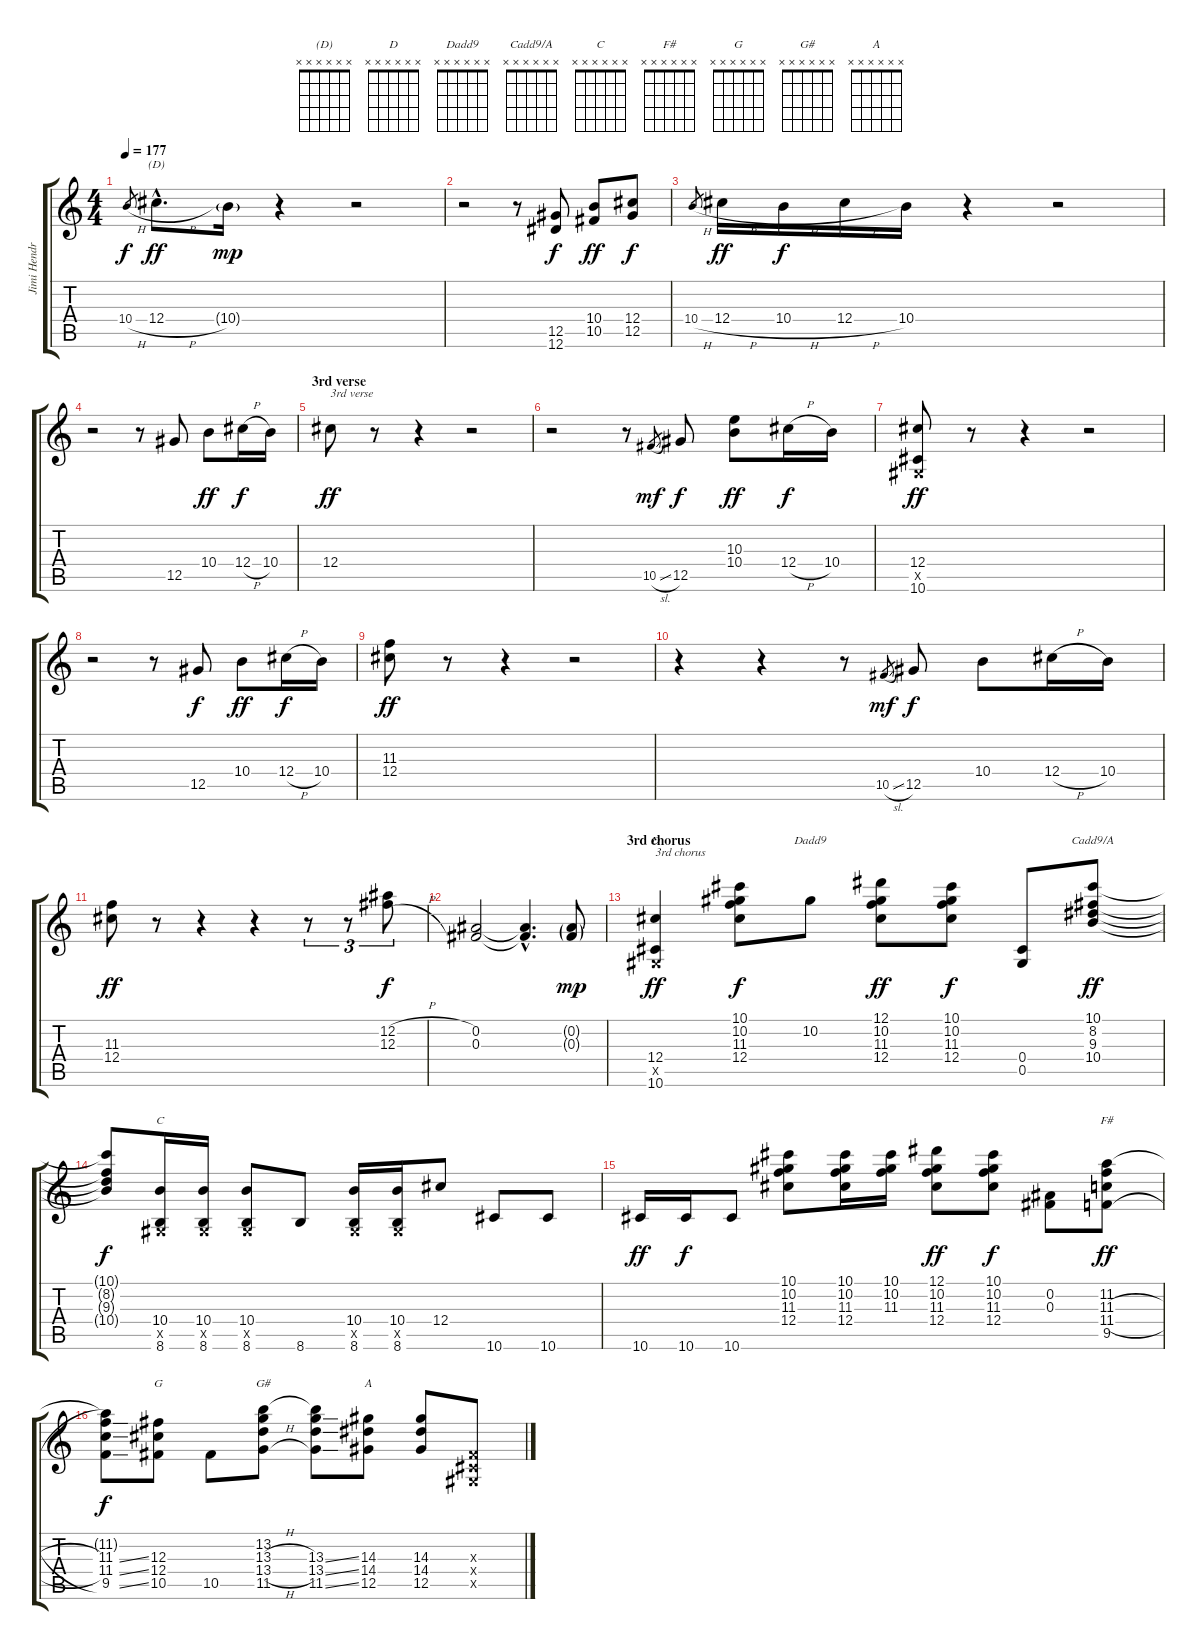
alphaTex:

\track ("Jimi Hendrix - Guitar" "Jimi Hendr") {instrument overdrivenguitar}
\staff {score tabs}
\tuning (Eb4 Bb3 Gb3 Db3 Ab2 Eb2) {hide}
\chord ("(D)" x x x x x x) {firstfret 0}
\chord ("D" x x x x x x) {firstfret 0}
\chord ("Dadd9" x x x x x x) {firstfret 0}
\chord ("Cadd9/A" x x x x x x) {firstfret 0}
\chord ("C" x x x x x x) {firstfret 0}
\chord ("F#" x x x x x x) {firstfret 0}
\chord ("G" x x x x x x) {firstfret 0}
\chord ("G#" x x x x x x) {firstfret 0}
\chord ("A" x x x x x x) {firstfret 0}
\ts (4 4)
\tempo 177
\clef g2
\ks c
10.4{h}.8{gr dy f} 12.4{h hac}.8{d ch "(D)" dy ff} 10.4{g}.16{dy mp} r.4 r.2 |
r.2 r.8 (12.5 12.6).8{dy f} (10.4 10.5).8{dy ff} (12.4 12.5).8{dy f} |
10.4{h}.8{gr} 12.4{h}.16{dy ff} 10.4{h}.16{dy f} 12.4{h}.16 10.4.16 r.4 r.2 |
r.2 r.8 12.5.8 10.4.8{dy ff} 12.4{h}.16{dy f} 10.4.16 |
\section ("" "3rd verse")
12.4.8{txt "3rd verse" dy ff} r.8 r.4 r.2 |
r.2 r.8 10.5{sl}.8{gr dy mf} 12.5.8{dy f} (10.3 10.4).8{dy ff} 12.4{h}.16{dy f} 10.4.16 |
(12.4 0.5{x} 10.6).8{dy ff} r.8 r.4 r.2 |
r.2 r.8 12.5.8{dy f} 10.4.8{dy ff} 12.4{h}.16{dy f} 10.4.16 |
(11.3 12.4).8{dy ff} r.8 r.4 r.2 |
r.4 r.4 r.8 10.5{sl}.8{gr dy mf} 12.5.8{dy f} 10.4.8 12.4{h}.16 10.4.16 |
(11.3 12.4).8{dy ff} r.8 r.4 r.4 r.8{tu (3 2)} r.8{tu (3 2)} (12.2{h} 12.3{h}).8{tu (3 2) dy f} |
(0.2 0.3).2 (0.2{hac t} 0.3{hac t}).4{d} (0.2{g} 0.3{g}).8{dy mp} |
\section ("" "3rd chorus")
(12.4 0.5{x} 10.6).4{ch "D" txt "3rd chorus" dy ff} (10.1 10.2 11.3 12.4).8{dy f} 10.2.8{ch "Dadd9"} (12.1 10.2 11.3 12.4).8{dy ff} (10.1 10.2 11.3 12.4).8{dy f} (0.4 0.5).8 (10.1 8.2 9.3 10.4).8{ch "Cadd9/A" dy ff} |
(10.1{t} 8.2{t} 9.3{t} 10.4{t}).8{dy f} (10.4 0.5{x} 8.6).16{ch "C"} (10.4 0.5{x} 8.6).16 (10.4 0.5{x} 8.6).8 8.6.8 (10.4 0.5{x} 8.6).16 (10.4 0.5{x} 8.6).16 12.4.8 10.6.8 10.6.8 |
10.6.16{dy ff} 10.6.16{dy f} 10.6.8 (10.1 10.2 11.3 12.4).8 (10.1 10.2 11.3 12.4).16 (10.1 10.2 11.3).16 (12.1 10.2 11.3 12.4).8{dy ff} (10.1 10.2 11.3 12.4).8{dy f} (0.2 0.3).8 (11.2 11.3{h} 11.4{h} 9.5{h}).8{ch "F#" dy ff} |
(11.2{t} 11.3{ss} 11.4{ss} 9.5{ss}).8{dy f} (12.3 12.4 10.5).8{ch "G"} 10.5.8 (13.2 13.3{h} 13.4{h} 11.5{h}).8{ch "G#"} (13.2{t} 13.3{ss} 13.4{ss} 11.5{ss}).8 (14.3 14.4 12.5).8{ch "A"} (14.3 14.4 12.5).8 (0.3{x} 0.4{x} 0.5{x}).8
